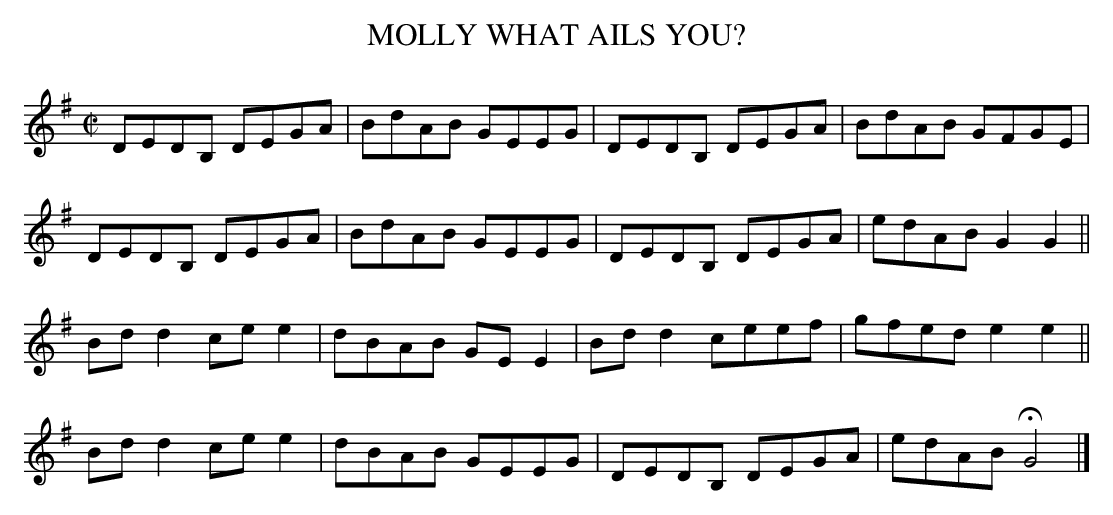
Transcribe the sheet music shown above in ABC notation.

X:1
T:MOLLY WHAT AILS YOU?
transposed it down to G.
M:C|
L:1/8
K:G % source key = D
DEDB, DEGA|BdAB GEEG|DEDB, DEGA|BdAB GFGE|
DEDB, DEGA|BdAB GEEG|DEDB, DEGA|edAB G2G2||
Bdd2 cee2|dBAB GEE2|Bdd2 ceef|gfed e2e2||
Bdd2 cee2|dBAB GEEG|DEDB, DEGA|edAB HG4|]
